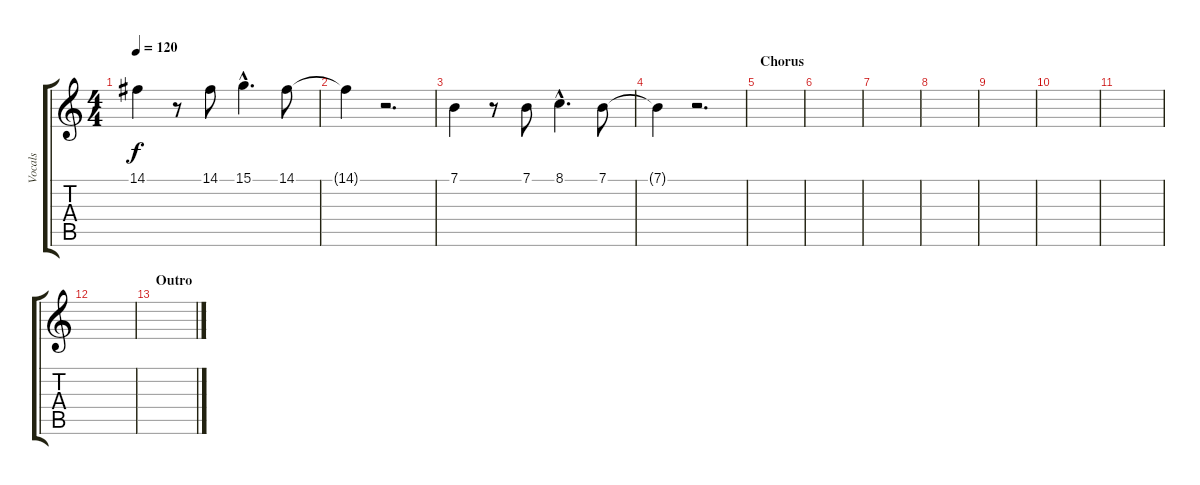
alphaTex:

\track ("Vocals" "Vocals") {instrument piccolo}
\staff {score tabs}
\tuning (E4 B3 G3 D3 A2 E2) {hide}
\ts (4 4)
\tempo 120
\clef g2
\ks c
14.1.4{dy f} r.8 14.1.8 15.1{hac}.4{d} 14.1.8 |
14.1{t}.4 r.2{d} |
7.1.4 r.8 7.1.8 8.1{hac}.4{d} 7.1.8 |
7.1{t}.4 r.2{d} |
\section ("" "Chorus")
|
|
|
|
|
|
|
|
\section ("" "Outro")
